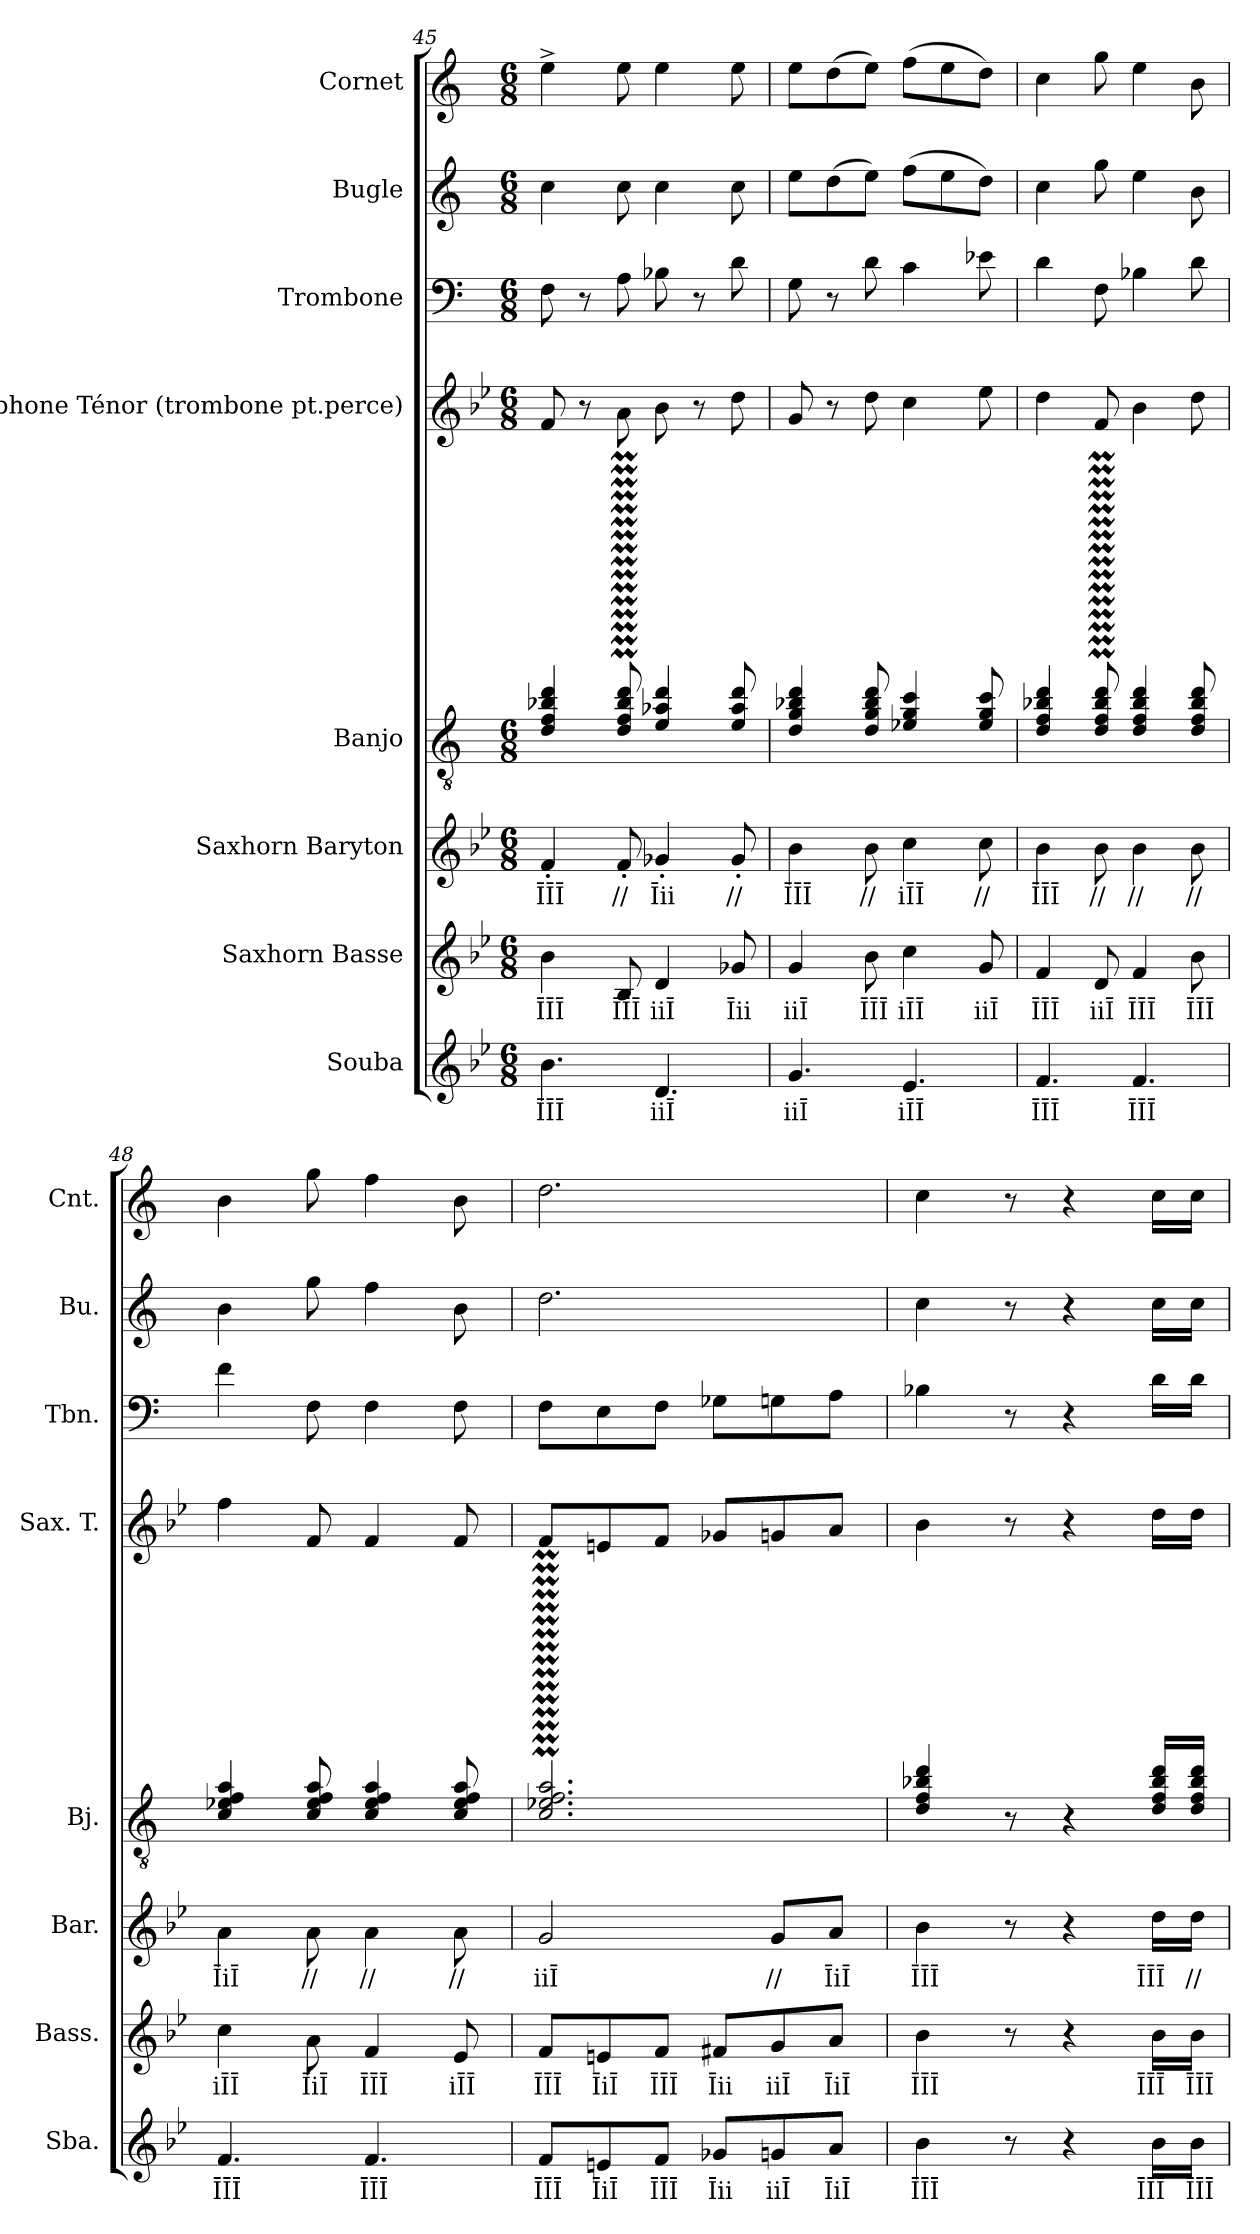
**kern	**text	**kern	**text	**kern	**text	**kern	**kern	**kern	**kern	**kern
*part8	*part8	*part7	*part7	*part6	*part6	*part5	*part4	*part3	*part2	*part1
*staff8	*staff8	*staff7	*staff7	*staff6	*staff6	*staff5	*staff4	*staff3	*staff2	*staff1
*I"Souba	*	*I"Saxhorn Basse	*	*I"Saxhorn Baryton	*	*I"Banjo	*I"Saxophone Ténor (trombone pt.perce)	*I"Trombone	*I"Bugle	*I"Cornet
*I'Sba.	*	*I'Bass.	*	*I'Bar.	*	*I'Bj.	*I'Sax. T.	*I'Tbn.	*I'Bu.	*I'Cnt.
*clefG2	*	*clefG2	*	*clefG2	*	*clefGv2	*clefG2	*clefF4	*clefG2	*clefG2
*ITrd15c26	*	*ITrd8c14	*	*ITrd8c14	*	*ITrd7c12	*ITrd8c14	*	*ITrd1c2	*ITrd1c2
*k[b-e-]	*	*k[b-e-]	*	*k[b-e-]	*	*k[]	*k[b-e-]	*k[]	*k[b-e-]	*k[b-e-]
*M6/8	*	*M6/8	*	*M6/8	*	*M6/8	*M6/8	*M6/8	*M6/8	*M6/8
=45	=45	=45	=45	=45	=45	=45	=45	=45	=45	=45
!	!LO:LY:b	!	!LO:LY:b	!	!LO:LY:b	!	!	!	!	!
4.BB-\	ĪĪĪ	4B-\	ĪĪĪ	4F'/	ĪĪĪ	4D/ 4F/ 4B-X/ 4d/	8F/	8F\	4b-\	4dd^\
.	.	.	.	.	.	.	8r	8r	.	.
!	!	!	!LO:LY:b	!	!LO:LY:b	!	!	!	!	!
.	.	8BB-/	ĪĪĪ	8F'/	//	8D/M 8F/M 8B-/M 8d/M	8A\	8A\	8b-\	8dd\
!	!LO:LY:b	!	!LO:LY:b	!	!LO:LY:b	!	!	!	!	!
4.DD/	iiĪ	4D/	iiĪ	4G-X'/	Īii	4E/ 4A-X/ 4d/	8B-\	8B-X\	4b-\	4dd\
.	.	.	.	.	.	.	8r	8r	.	.
!	!	!	!LO:LY:b	!	!LO:LY:b	!	!	!	!	!
.	.	8G-X/	Īii	8G-'/	//	8E/ 8A-/ 8d/	8d\	8d\	8b-\	8dd\
!!LO:PB:g=z
=46	=46	=46	=46	=46	=46	=46	=46	=46	=46	=46
!	!LO:LY:b	!	!LO:LY:b	!	!LO:LY:b	!	!	!	!	!
4.GG/	iiĪ	4G/	iiĪ	4B-\	ĪĪĪ	4D/ 4G/ 4B-X/ 4d/	8G/	8G\	8dd\L	8dd\L
.	.	.	.	.	.	.	8r	8r	(>8cc\	(>8cc\
!	!	!	!LO:LY:b	!	!LO:LY:b	!	!	!	!	!
.	.	8B-\	ĪĪĪ	8B-\	//	8D/ 8G/ 8B-/ 8d/	8d\	8d\	8dd\J)	8dd\J)
!	!LO:LY:b	!	!LO:LY:b	!	!LO:LY:b	!	!	!	!	!
4.EE-/	iĪĪ	4c\	iĪĪ	4c\	iĪĪ	4E-X/ 4G/ 4c/	4c\	4c\	(>8ee-\L	(>8ee-\L
.	.	.	.	.	.	.	.	.	8dd\	8dd\
!	!	!	!LO:LY:b	!	!LO:LY:b	!	!	!	!	!
.	.	8G/	iiĪ	8c\	//	8E-/ 8G/ 8c/	8e-\	8e-X\	8cc\J)	8cc\J)
=47	=47	=47	=47	=47	=47	=47	=47	=47	=47	=47
!	!LO:LY:b	!	!LO:LY:b	!	!LO:LY:b	!	!	!	!	!
4.FF/	ĪĪĪ	4F/	ĪĪĪ	4B-\	ĪĪĪ	4D/ 4F/ 4B-X/ 4d/	4d\	4d\	4b-\	4b-\
!	!	!	!LO:LY:b	!	!LO:LY:b	!	!	!	!	!
.	.	8D/	iiĪ	8B-\	//	8D/M 8F/M 8B-/M 8d/M	8F/	8F\	8ff\	8ff\
!	!LO:LY:b	!	!LO:LY:b	!	!LO:LY:b	!	!	!	!	!
4.FF/	ĪĪĪ	4F/	ĪĪĪ	4B-\	//	4D/ 4F/ 4B-/ 4d/	4B-\	4B-X\	4dd\	4dd\
!	!	!	!LO:LY:b	!	!LO:LY:b	!	!	!	!	!
.	.	8B-\	ĪĪĪ	8B-\	//	8D/ 8F/ 8B-/ 8d/	8d\	8d\	8a\	8a\
=48	=48	=48	=48	=48	=48	=48	=48	=48	=48	=48
!	!LO:LY:b	!	!LO:LY:b	!	!LO:LY:b	!	!	!	!	!
4.FF/	ĪĪĪ	4c\	iĪĪ	4A\	ĪiĪ	4C/ 4E-X/ 4F/ 4A/	4f\	4f\	4a\	4a\
!	!	!	!LO:LY:b	!	!LO:LY:b	!	!	!	!	!
.	.	8A\	ĪiĪ	8A\	//	8C/ 8E-/ 8F/ 8A/	8F/	8F\	8ff\	8ff\
!	!LO:LY:b	!	!LO:LY:b	!	!LO:LY:b	!	!	!	!	!
4.FF/	ĪĪĪ	4F/	ĪĪĪ	4A\	//	4C/ 4E-/ 4F/ 4A/	4F/	4F\	4ee-\	4ee-\
!	!	!	!LO:LY:b	!	!LO:LY:b	!	!	!	!	!
.	.	8E-/	iĪĪ	8A\	//	8C/ 8E-/ 8F/ 8A/	8F/	8F\	8a\	8a\
=49	=49	=49	=49	=49	=49	=49	=49	=49	=49	=49
!	!LO:LY:b	!	!LO:LY:b	!	!LO:LY:b	!	!	!	!	!
8FF/L	ĪĪĪ	8F/L	ĪĪĪ	2G/	iiĪ	2.C/M 2.E-X/M 2.F/M 2.A/M	8F/L	8F\L	2.cc\	2.cc\
!	!LO:LY:b	!	!LO:LY:b	!	!	!	!	!	!	!
8EEn/	ĪiĪ	8En/	ĪiĪ	.	.	.	8En/	8E\	.	.
!	!LO:LY:b	!	!LO:LY:b	!	!	!	!	!	!	!
8FF/J	ĪĪĪ	8F/J	ĪĪĪ	.	.	.	8F/J	8F\J	.	.
!	!LO:LY:b	!	!LO:LY:b	!	!	!	!	!	!	!
8GG-X/L	Īii	8F#X/L	Īii	.	.	.	8G-X/L	8G-X\L	.	.
!	!LO:LY:b	!	!LO:LY:b	!	!LO:LY:b	!	!	!	!	!
8GGn/	iiĪ	8G/	iiĪ	8G/L	//	.	8Gn/	8Gn\	.	.
!	!LO:LY:b	!	!LO:LY:b	!	!LO:LY:b	!	!	!	!	!
8AA/J	ĪiĪ	8A/J	ĪiĪ	8A/J	ĪiĪ	.	8A/J	8A\J	.	.
!!LO:PB:g=z
=50	=50	=50	=50	=50	=50	=50	=50	=50	=50	=50
!	!LO:LY:b	!	!LO:LY:b	!	!LO:LY:b	!	!	!	!	!
4BB-\	ĪĪĪ	4B-\	ĪĪĪ	4B-\	ĪĪĪ	4D/ 4F/ 4B-X/ 4d/	4B-\	4B-X\	4b-\	4b-\
8r	.	8r	.	8r	.	8r	8r	8r	8r	8r
4r	.	4r	.	4r	.	4r	4r	4r	4r	4r
!	!LO:LY:b	!	!LO:LY:b	!	!LO:LY:b	!	!	!	!	!
16BB-\LL	ĪĪĪ	16B-\LL	ĪĪĪ	16d\LL	ĪĪĪ	16D/ 16F/ 16B-/ 16d/LL	16d\LL	16d\LL	16b-\LL	16b-\LL
!	!LO:LY:b	!	!LO:LY:b	!	!LO:LY:b	!	!	!	!	!
16BB-\JJ	ĪĪĪ	16B-\JJ	ĪĪĪ	16d\JJ	//	16D/ 16F/ 16B-/ 16d/JJ	16d\JJ	16d\JJ	16b-\JJ	16b-\JJ
=	=	=	=	=	=	=	=	=	=	=
*-	*-	*-	*-	*-	*-	*-	*-	*-	*-	*-
